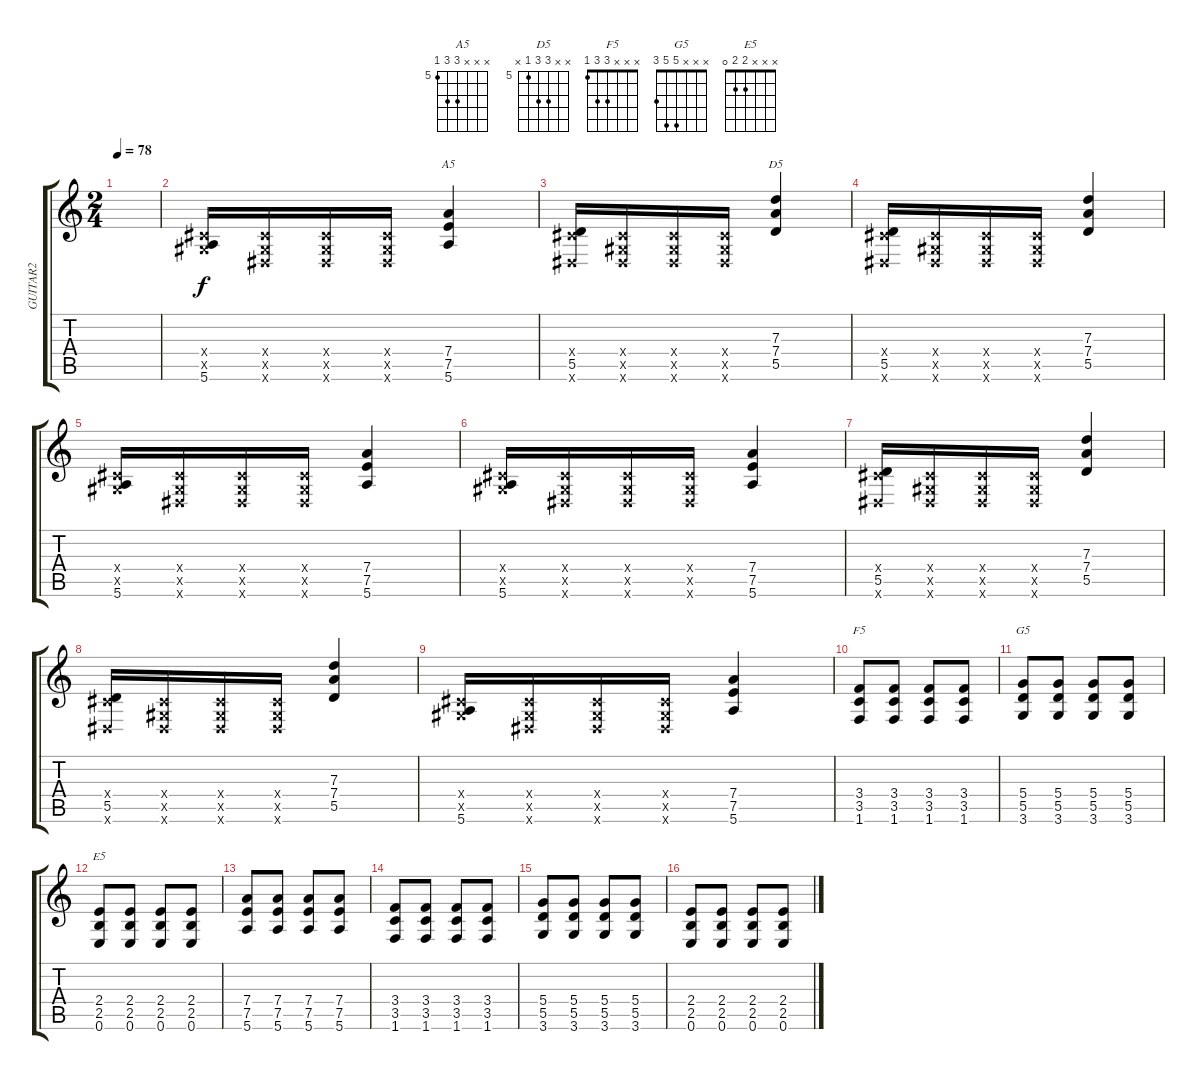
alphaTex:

\track ("GUITAR2" "GUITAR2") {instrument distortionguitar}
\staff {score tabs}
\tuning (E4 B3 G3 D3 A2 E2) {hide}
\chord ("A5" x x x 7 7 5) {firstfret 5}
\chord ("D5" x x 7 7 5 x) {firstfret 5}
\chord ("F5" x x x 3 3 1)
\chord ("G5" x x x 5 5 3)
\chord ("E5" x x x 2 2 0)
\ts (2 4)
\tempo 78
\clef g2
\ks c
|
(-1.4{x} -1.5{x} 5.6).16 (-1.4{x} -1.5{x} -1.6{x}).16 (-1.4{x} -1.5{x} -1.6{x}).16 (-1.4{x} -1.5{x} -1.6{x}).16 (7.4 7.5 5.6).4{ch "A5"} |
(-1.4{x} 5.5 -1.6{x}).16 (-1.4{x} -1.5{x} -1.6{x}).16 (-1.4{x} -1.5{x} -1.6{x}).16 (-1.4{x} -1.5{x} -1.6{x}).16 (7.3 7.4 5.5).4{ch "D5"} |
(-1.4{x} 5.5 -1.6{x}).16 (-1.4{x} -1.5{x} -1.6{x}).16 (-1.4{x} -1.5{x} -1.6{x}).16 (-1.4{x} -1.5{x} -1.6{x}).16 (7.3 7.4 5.5).4 |
(-1.4{x} -1.5{x} 5.6).16 (-1.4{x} -1.5{x} -1.6{x}).16 (-1.4{x} -1.5{x} -1.6{x}).16 (-1.4{x} -1.5{x} -1.6{x}).16 (7.4 7.5 5.6).4 |
(-1.4{x} -1.5{x} 5.6).16 (-1.4{x} -1.5{x} -1.6{x}).16 (-1.4{x} -1.5{x} -1.6{x}).16 (-1.4{x} -1.5{x} -1.6{x}).16 (7.4 7.5 5.6).4 |
(-1.4{x} 5.5 -1.6{x}).16 (-1.4{x} -1.5{x} -1.6{x}).16 (-1.4{x} -1.5{x} -1.6{x}).16 (-1.4{x} -1.5{x} -1.6{x}).16 (7.3 7.4 5.5).4 |
(-1.4{x} 5.5 -1.6{x}).16 (-1.4{x} -1.5{x} -1.6{x}).16 (-1.4{x} -1.5{x} -1.6{x}).16 (-1.4{x} -1.5{x} -1.6{x}).16 (7.3 7.4 5.5).4 |
(-1.4{x} -1.5{x} 5.6).16 (-1.4{x} -1.5{x} -1.6{x}).16 (-1.4{x} -1.5{x} -1.6{x}).16 (-1.4{x} -1.5{x} -1.6{x}).16 (7.4 7.5 5.6).4 |
(3.4 3.5 1.6).8{ch "F5"} (3.4 3.5 1.6).8 (3.4 3.5 1.6).8 (3.4 3.5 1.6).8 |
(5.4 5.5 3.6).8{ch "G5"} (5.4 5.5 3.6).8 (5.4 5.5 3.6).8 (5.4 5.5 3.6).8 |
(2.4 2.5 0.6).8{ch "E5"} (2.4 2.5 0.6).8 (2.4 2.5 0.6).8 (2.4 2.5 0.6).8 |
(7.4 7.5 5.6).8 (7.4 7.5 5.6).8 (7.4 7.5 5.6).8 (7.4 7.5 5.6).8 |
(3.4 3.5 1.6).8 (3.4 3.5 1.6).8 (3.4 3.5 1.6).8 (3.4 3.5 1.6).8 |
(5.4 5.5 3.6).8 (5.4 5.5 3.6).8 (5.4 5.5 3.6).8 (5.4 5.5 3.6).8 |
(2.4 2.5 0.6).8 (2.4 2.5 0.6).8 (2.4 2.5 0.6).8 (2.4 2.5 0.6).8
